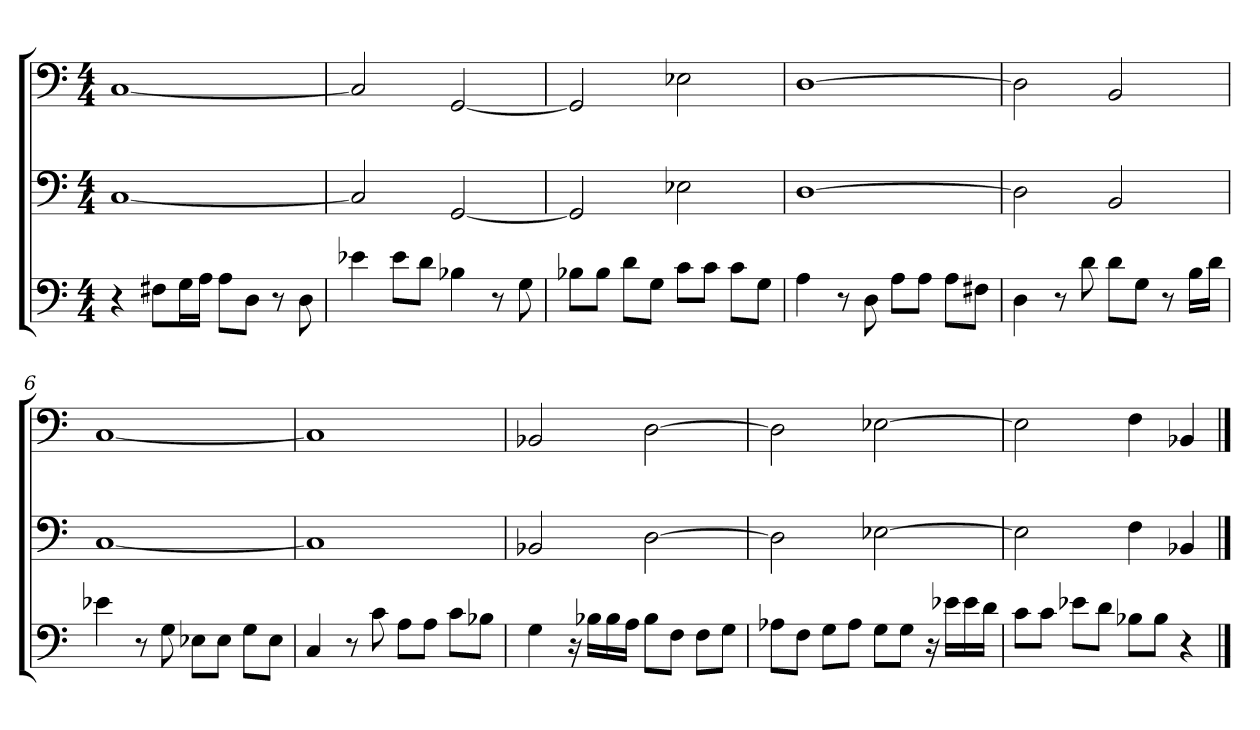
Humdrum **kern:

**kern	**kern	**kern
*part3	*part2	*part1
*staff3	*staff2	*staff1
*clefF4	*clefF4	*clefF4
*k[]	*k[]	*k[]
*C:	*C:	*C:
*M4/4	*M4/4	*M4/4
=1	=1	=1
4r	[1C	[1C
8F#X\L	.	.
16G\L	.	.
16A\JJ	.	.
8A\L	.	.
8D\J	.	.
8r	.	.
8D	.	.
=2	=2	=2
4e-X	2C]	2C]
8e-\L	.	.
8d\J	.	.
4B-X	[2GG	[2GG
8r	.	.
8G	.	.
=3	=3	=3
8B-X\L	2GG]	2GG]
8B-\J	.	.
8d\L	.	.
8G\J	.	.
8c\L	2E-X	2E-X
8c\J	.	.
8c\L	.	.
8G\J	.	.
=4	=4	=4
4A	[1D	[1D
8r	.	.
8D	.	.
8A\L	.	.
8A\J	.	.
8A\L	.	.
8F#X\J	.	.
=5	=5	=5
4D	2D]	2D]
8r	.	.
8d	.	.
8d\L	2BB	2BB
8G\J	.	.
8r	.	.
16B\LL	.	.
16d\JJ	.	.
=6	=6	=6
4e-X	[1C	[1C
8r	.	.
8G	.	.
8E-X\L	.	.
8E-\J	.	.
8G\L	.	.
8E-\J	.	.
=7	=7	=7
4C	1C]	1C]
8r	.	.
8c	.	.
8A\L	.	.
8A\J	.	.
8c\L	.	.
8B-X\J	.	.
=8	=8	=8
4G	2BB-X	2BB-X
16r	.	.
16B-X\LL	.	.
16B-\	.	.
16A\JJ	.	.
8B-\L	[2D	[2D
8F\J	.	.
8F\L	.	.
8G\J	.	.
=9	=9	=9
8A-X\L	2D]	2D]
8F\J	.	.
8G\L	.	.
8A-\J	.	.
8G\L	[2E-X	[2E-X
8G\J	.	.
16r	.	.
16e-X\LL	.	.
16e-\	.	.
16d\JJ	.	.
=10	=10	=10
8c\L	2E-]	2E-]
8c\J	.	.
8e-X\L	.	.
8d\J	.	.
8B-X\L	4F	4F
8B-\J	.	.
4r	4BB-X	4BB-X
==	==	==
*-	*-	*-
